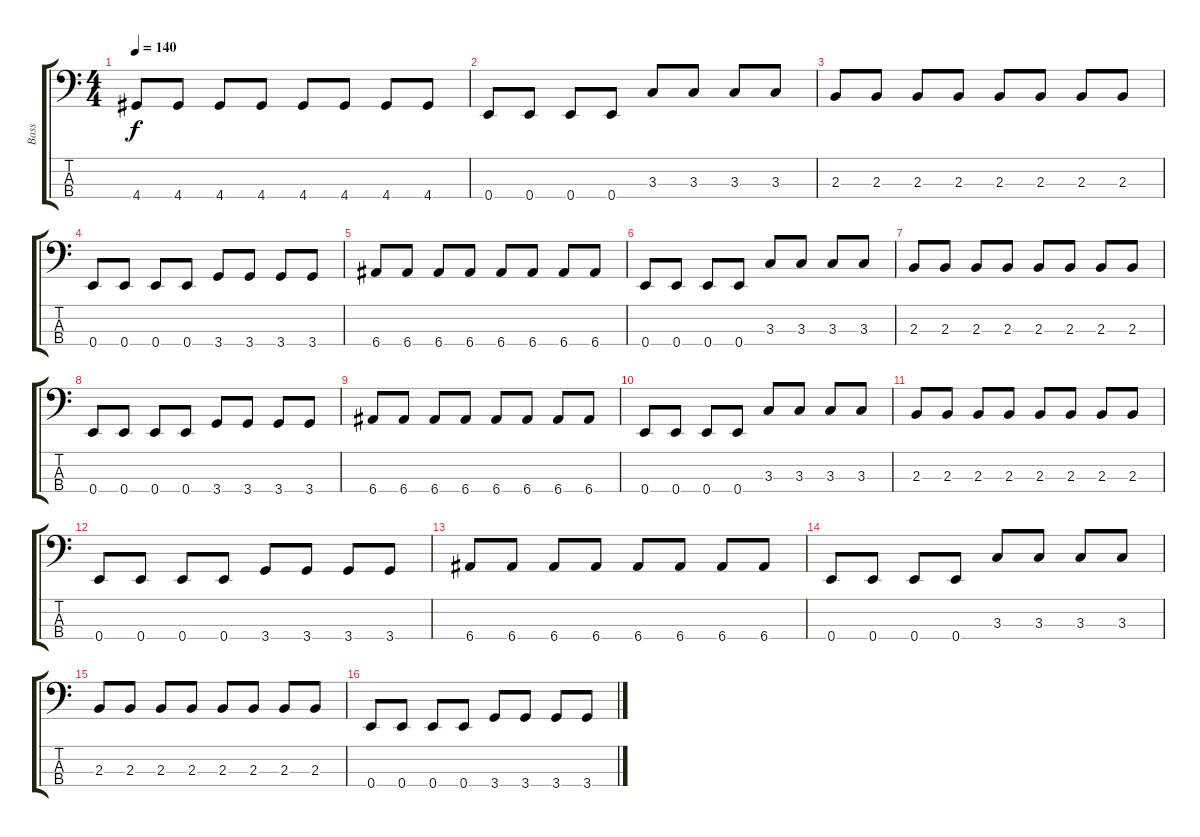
\track ("Bass" "Bass") {instrument electricbasspick}
\staff {score tabs}
\tuning (G2 D2 A1 E1) {hide}
\ts (4 4)
\tempo 140
\clef f4
\ks c
4.4.8{dy f} 4.4.8 4.4.8 4.4.8 4.4.8 4.4.8 4.4.8 4.4.8 |
0.4.8 0.4.8 0.4.8 0.4.8 3.3.8 3.3.8 3.3.8 3.3.8 |
2.3.8 2.3.8 2.3.8 2.3.8 2.3.8 2.3.8 2.3.8 2.3.8 |
0.4.8 0.4.8 0.4.8 0.4.8 3.4.8 3.4.8 3.4.8 3.4.8 |
6.4.8 6.4.8 6.4.8 6.4.8 6.4.8 6.4.8 6.4.8 6.4.8 |
0.4.8 0.4.8 0.4.8 0.4.8 3.3.8 3.3.8 3.3.8 3.3.8 |
2.3.8 2.3.8 2.3.8 2.3.8 2.3.8 2.3.8 2.3.8 2.3.8 |
0.4.8 0.4.8 0.4.8 0.4.8 3.4.8 3.4.8 3.4.8 3.4.8 |
6.4.8 6.4.8 6.4.8 6.4.8 6.4.8 6.4.8 6.4.8 6.4.8 |
0.4.8 0.4.8 0.4.8 0.4.8 3.3.8 3.3.8 3.3.8 3.3.8 |
2.3.8 2.3.8 2.3.8 2.3.8 2.3.8 2.3.8 2.3.8 2.3.8 |
0.4.8 0.4.8 0.4.8 0.4.8 3.4.8 3.4.8 3.4.8 3.4.8 |
6.4.8 6.4.8 6.4.8 6.4.8 6.4.8 6.4.8 6.4.8 6.4.8 |
0.4.8 0.4.8 0.4.8 0.4.8 3.3.8 3.3.8 3.3.8 3.3.8 |
2.3.8 2.3.8 2.3.8 2.3.8 2.3.8 2.3.8 2.3.8 2.3.8 |
0.4.8 0.4.8 0.4.8 0.4.8 3.4.8 3.4.8 3.4.8 3.4.8
